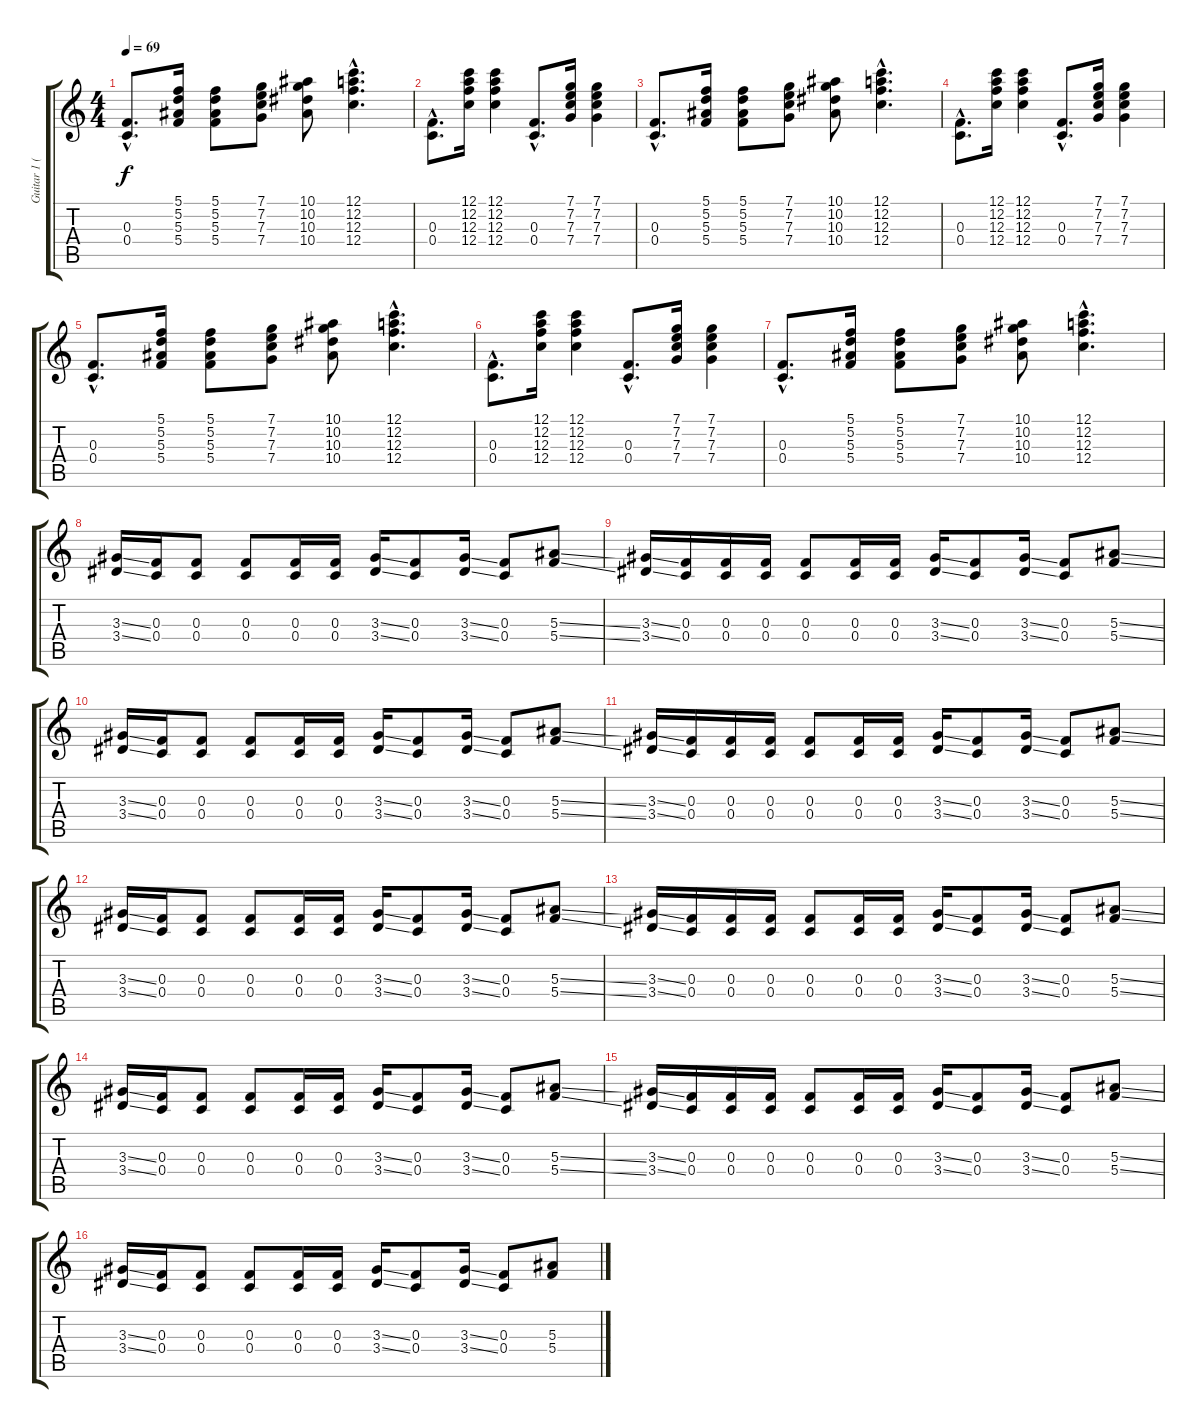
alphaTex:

\track ("Guitar 1 (w/slide)" "Guitar 1 (") {instrument overdrivenguitar}
\staff {score tabs}
\tuning (C4 A3 F3 C3 A2 F2) {hide}
\ts (4 4)
\tempo 69
\clef g2
\ks c
(0.3{hac} 0.4{hac}).8{d dy f} (5.1 5.2 5.3 5.4).16 (5.1 5.2 5.3 5.4).8 (7.1 7.2 7.3 7.4).8 (10.1 10.2 10.3 10.4).8 (12.1{hac} 12.2{hac} 12.3{hac} 12.4{hac}).4{d} |
(0.3{hac} 0.4{hac}).8{d} (12.1 12.2 12.3 12.4).16 (12.1 12.2 12.3 12.4).4 (0.3{hac} 0.4{hac}).8{d} (7.1 7.2 7.3 7.4).16 (7.1 7.2 7.3 7.4).4 |
(0.3{hac} 0.4{hac}).8{d} (5.1 5.2 5.3 5.4).16 (5.1 5.2 5.3 5.4).8 (7.1 7.2 7.3 7.4).8 (10.1 10.2 10.3 10.4).8 (12.1{hac} 12.2{hac} 12.3{hac} 12.4{hac}).4{d} |
(0.3{hac} 0.4{hac}).8{d} (12.1 12.2 12.3 12.4).16 (12.1 12.2 12.3 12.4).4 (0.3{hac} 0.4{hac}).8{d} (7.1 7.2 7.3 7.4).16 (7.1 7.2 7.3 7.4).4 |
(0.3{hac} 0.4{hac}).8{d} (5.1 5.2 5.3 5.4).16 (5.1 5.2 5.3 5.4).8 (7.1 7.2 7.3 7.4).8 (10.1 10.2 10.3 10.4).8 (12.1{hac} 12.2{hac} 12.3{hac} 12.4{hac}).4{d} |
(0.3{hac} 0.4{hac}).8{d} (12.1 12.2 12.3 12.4).16 (12.1 12.2 12.3 12.4).4 (0.3{hac} 0.4{hac}).8{d} (7.1 7.2 7.3 7.4).16 (7.1 7.2 7.3 7.4).4 |
(0.3{hac} 0.4{hac}).8{d} (5.1 5.2 5.3 5.4).16 (5.1 5.2 5.3 5.4).8 (7.1 7.2 7.3 7.4).8 (10.1 10.2 10.3 10.4).8 (12.1{hac} 12.2{hac} 12.3{hac} 12.4{hac}).4{d} |
(3.3{ss} 3.4{ss}).16 (0.3 0.4).16 (0.3 0.4).8 (0.3 0.4).8 (0.3 0.4).16 (0.3 0.4).16 (3.3{ss} 3.4{ss}).16 (0.3 0.4).8 (3.3{ss} 3.4{ss}).16 (0.3 0.4).8 (5.3{ss} 5.4{ss}).8 |
(3.3{ss} 3.4{ss}).16 (0.3 0.4).16 (0.3 0.4).16 (0.3 0.4).16 (0.3 0.4).8 (0.3 0.4).16 (0.3 0.4).16 (3.3{ss} 3.4{ss}).16 (0.3 0.4).8 (3.3{ss} 3.4{ss}).16 (0.3 0.4).8 (5.3{ss} 5.4{ss}).8 |
(3.3{ss} 3.4{ss}).16 (0.3 0.4).16 (0.3 0.4).8 (0.3 0.4).8 (0.3 0.4).16 (0.3 0.4).16 (3.3{ss} 3.4{ss}).16 (0.3 0.4).8 (3.3{ss} 3.4{ss}).16 (0.3 0.4).8 (5.3{ss} 5.4{ss}).8 |
(3.3{ss} 3.4{ss}).16 (0.3 0.4).16 (0.3 0.4).16 (0.3 0.4).16 (0.3 0.4).8 (0.3 0.4).16 (0.3 0.4).16 (3.3{ss} 3.4{ss}).16 (0.3 0.4).8 (3.3{ss} 3.4{ss}).16 (0.3 0.4).8 (5.3{ss} 5.4{ss}).8 |
(3.3{ss} 3.4{ss}).16 (0.3 0.4).16 (0.3 0.4).8 (0.3 0.4).8 (0.3 0.4).16 (0.3 0.4).16 (3.3{ss} 3.4{ss}).16 (0.3 0.4).8 (3.3{ss} 3.4{ss}).16 (0.3 0.4).8 (5.3{ss} 5.4{ss}).8 |
(3.3{ss} 3.4{ss}).16 (0.3 0.4).16 (0.3 0.4).16 (0.3 0.4).16 (0.3 0.4).8 (0.3 0.4).16 (0.3 0.4).16 (3.3{ss} 3.4{ss}).16 (0.3 0.4).8 (3.3{ss} 3.4{ss}).16 (0.3 0.4).8 (5.3{ss} 5.4{ss}).8 |
(3.3{ss} 3.4{ss}).16 (0.3 0.4).16 (0.3 0.4).8 (0.3 0.4).8 (0.3 0.4).16 (0.3 0.4).16 (3.3{ss} 3.4{ss}).16 (0.3 0.4).8 (3.3{ss} 3.4{ss}).16 (0.3 0.4).8 (5.3{ss} 5.4{ss}).8 |
(3.3{ss} 3.4{ss}).16 (0.3 0.4).16 (0.3 0.4).16 (0.3 0.4).16 (0.3 0.4).8 (0.3 0.4).16 (0.3 0.4).16 (3.3{ss} 3.4{ss}).16 (0.3 0.4).8 (3.3{ss} 3.4{ss}).16 (0.3 0.4).8 (5.3{ss} 5.4{ss}).8 |
(3.3{ss} 3.4{ss}).16 (0.3 0.4).16 (0.3 0.4).8 (0.3 0.4).8 (0.3 0.4).16 (0.3 0.4).16 (3.3{ss} 3.4{ss}).16 (0.3 0.4).8 (3.3{ss} 3.4{ss}).16 (0.3 0.4).8 (5.3{ss} 5.4{ss}).8
